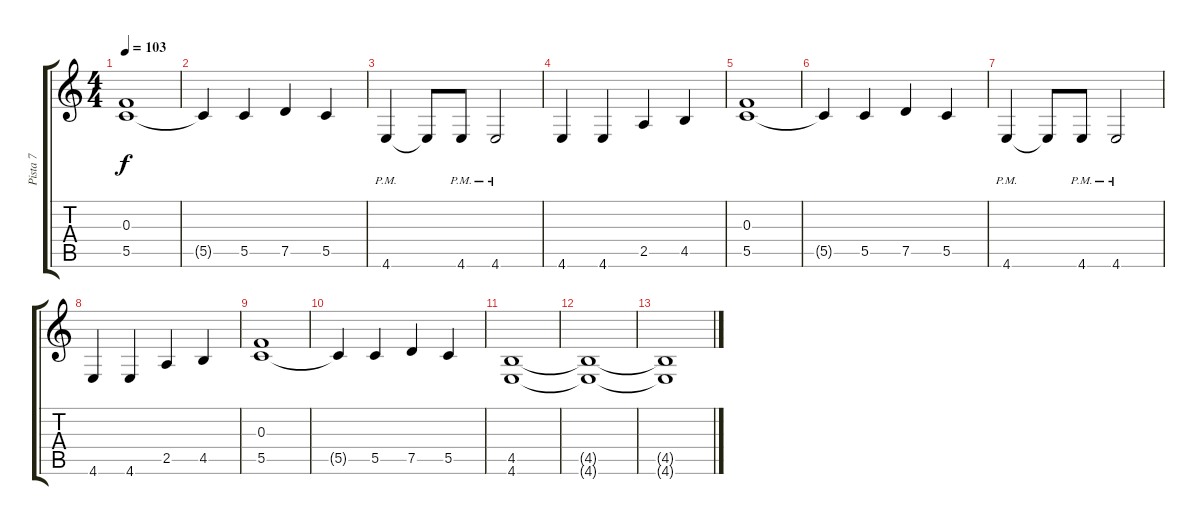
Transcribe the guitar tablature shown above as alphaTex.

\track ("Pista 7" "Pista 7") {instrument electricbassfinger}
\staff {score tabs}
\tuning (D4 A3 F3 C3 G2 C2) {hide}
\ts (4 4)
\tempo 103
\clef g2
\ks c
(0.3 5.5).1{dy f} |
5.5{t}.4 5.5.4 7.5.4 5.5.4 |
4.6{pm}.4 4.6{t}.8 4.6{pm}.8 4.6{pm}.2 |
4.6.4 4.6.4 2.5.4 4.5.4 |
(0.3 5.5).1 |
5.5{t}.4 5.5.4 7.5.4 5.5.4 |
4.6{pm}.4 4.6{t}.8 4.6{pm}.8 4.6{pm}.2 |
4.6.4 4.6.4 2.5.4 4.5.4 |
(0.3 5.5).1 |
5.5{t}.4 5.5.4 7.5.4 5.5.4 |
(4.5 4.6).1 |
(4.5{t} 4.6{t}).1 |
(4.5{t} 4.6{t}).1
